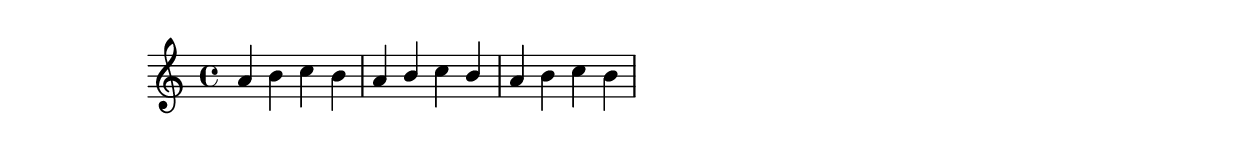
%% Do not edit this file; it is auto-generated from LSR http://lsr.dsi.unimi.it
%% This file is in the public domain.
\version "2.11.49"

\header {
  lsrtags = "editorial-annotations"

  texidoc = "
The default direction of stems on the center line of the staff is set
by the @code{Stem} property @code{neutral-direction}.

"
  doctitle = "Default direction of stems on the center line of the staff"
} % begin verbatim
\relative c'' {
  a4 b c b
  \override Stem #'neutral-direction = #up
  a4 b c b
  \override Stem #'neutral-direction = #down
  a4 b c b
}
